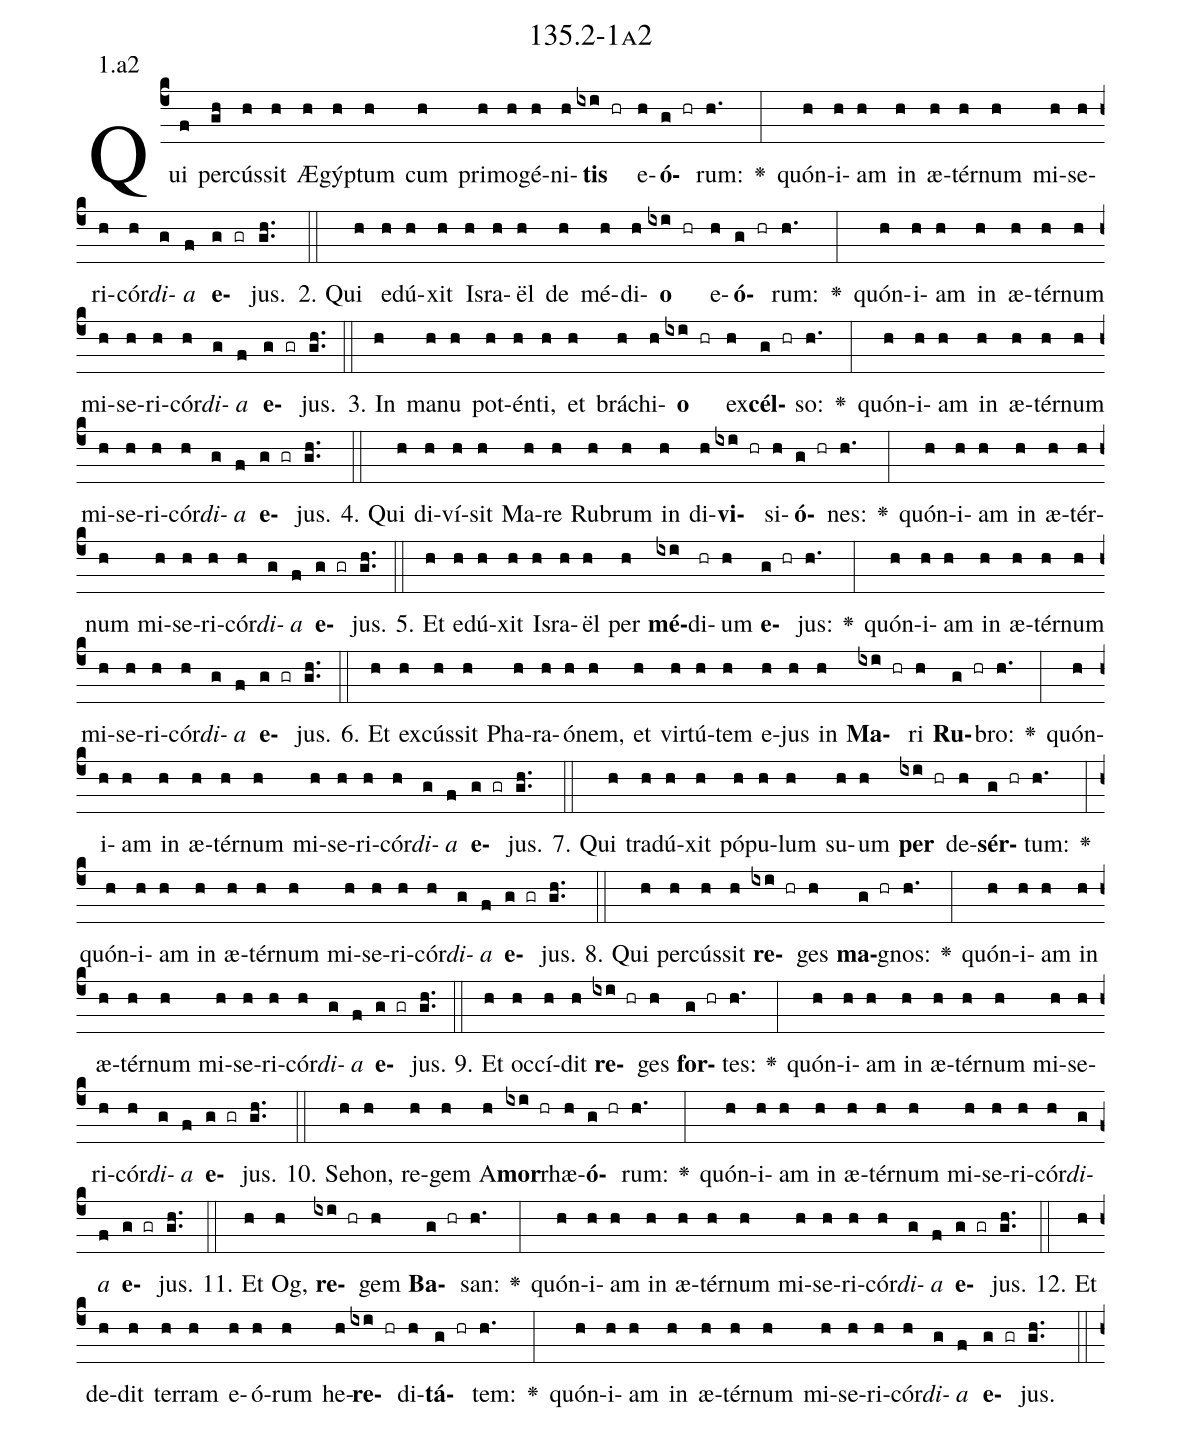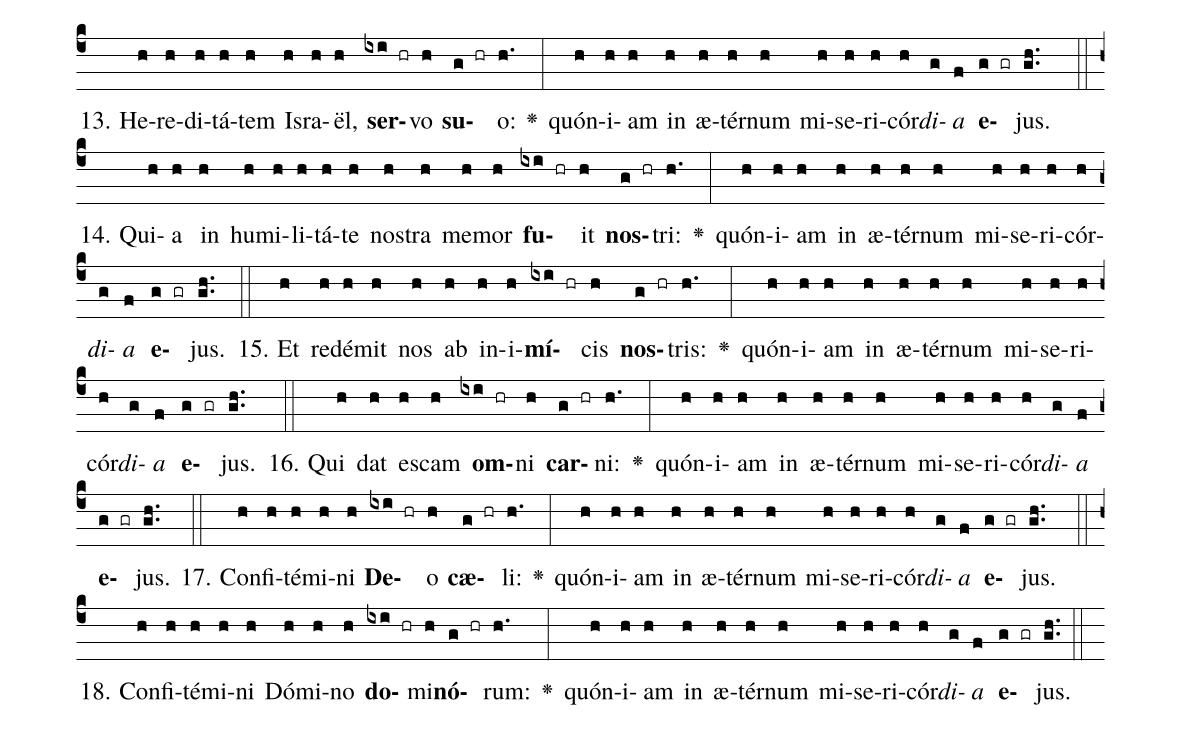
name: 135.2-1a2;
annotation: 1.a2;
%%
(c4)Qui(f) per(gh)cús(h)sit(h) Æ(h)gýp(h)tum(h) cum(h) pri(h)mo(h)gé(h)ni(h)<b>tis</b>(ixi hr) e(h)<b>ó</b>(g hr)rum:(h.) <v>\greheightstar</v>(:) quón(h)i(h)am(h) in(h) æ(h)tér(h)num(h) mi(h)se(h)ri(h)cór(h)<i>di</i>(g)<i>a</i>(f) <b>e</b>(g gr)jus.(gh..) (::)
2. Qui(h) e(h)dú(h)xit(h) Is(h)ra(h)ël(h) de(h) mé(h)di(h)<b>o</b>(ixi hr) e(h)<b>ó</b>(g hr)rum:(h.) <v>\greheightstar</v>(:) quón(h)i(h)am(h) in(h) æ(h)tér(h)num(h) mi(h)se(h)ri(h)cór(h)<i>di</i>(g)<i>a</i>(f) <b>e</b>(g gr)jus.(gh..) (::)
3. In(h) ma(h)nu(h) pot(h)én(h)ti,(h) et(h) brá(h)chi(h)<b>o</b>(ixi hr) ex(h)<b>cél</b>(g hr)so:(h.) <v>\greheightstar</v>(:) quón(h)i(h)am(h) in(h) æ(h)tér(h)num(h) mi(h)se(h)ri(h)cór(h)<i>di</i>(g)<i>a</i>(f) <b>e</b>(g gr)jus.(gh..) (::)
4. Qui(h) di(h)ví(h)sit(h) Ma(h)re(h) Ru(h)brum(h) in(h) di(h)<b>vi</b>(ixi hr)si(h)<b>ó</b>(g hr)nes:(h.) <v>\greheightstar</v>(:) quón(h)i(h)am(h) in(h) æ(h)tér(h)num(h) mi(h)se(h)ri(h)cór(h)<i>di</i>(g)<i>a</i>(f) <b>e</b>(g gr)jus.(gh..) (::)
5. Et(h) e(h)dú(h)xit(h) Is(h)ra(h)ël(h) per(h) <b>mé</b>(ixi)di(hr)um(h) <b>e</b>(g hr)jus:(h.) <v>\greheightstar</v>(:) quón(h)i(h)am(h) in(h) æ(h)tér(h)num(h) mi(h)se(h)ri(h)cór(h)<i>di</i>(g)<i>a</i>(f) <b>e</b>(g gr)jus.(gh..) (::)
6. Et(h) ex(h)cús(h)sit(h) Pha(h)ra(h)ó(h)nem,(h) et(h) vir(h)tú(h)tem(h) e(h)jus(h) in(h) <b>Ma</b>(ixi hr)ri(h) <b>Ru</b>(g hr)bro:(h.) <v>\greheightstar</v>(:) quón(h)i(h)am(h) in(h) æ(h)tér(h)num(h) mi(h)se(h)ri(h)cór(h)<i>di</i>(g)<i>a</i>(f) <b>e</b>(g gr)jus.(gh..) (::)
7. Qui(h) tra(h)dú(h)xit(h) pó(h)pu(h)lum(h) su(h)um(h) <b>per</b>(ixi hr) de(h)<b>sér</b>(g hr)tum:(h.) <v>\greheightstar</v>(:) quón(h)i(h)am(h) in(h) æ(h)tér(h)num(h) mi(h)se(h)ri(h)cór(h)<i>di</i>(g)<i>a</i>(f) <b>e</b>(g gr)jus.(gh..) (::)
8. Qui(h) per(h)cús(h)sit(h) <b>re</b>(ixi hr)ges(h) <b>ma</b>(g hr)gnos:(h.) <v>\greheightstar</v>(:) quón(h)i(h)am(h) in(h) æ(h)tér(h)num(h) mi(h)se(h)ri(h)cór(h)<i>di</i>(g)<i>a</i>(f) <b>e</b>(g gr)jus.(gh..) (::)
9. Et(h) oc(h)cí(h)dit(h) <b>re</b>(ixi hr)ges(h) <b>for</b>(g hr)tes:(h.) <v>\greheightstar</v>(:) quón(h)i(h)am(h) in(h) æ(h)tér(h)num(h) mi(h)se(h)ri(h)cór(h)<i>di</i>(g)<i>a</i>(f) <b>e</b>(g gr)jus.(gh..) (::)
10. Se(h)hon,(h) re(h)gem(h) A(h)<b>mor</b>(ixi hr)rhæ(h)<b>ó</b>(g hr)rum:(h.) <v>\greheightstar</v>(:) quón(h)i(h)am(h) in(h) æ(h)tér(h)num(h) mi(h)se(h)ri(h)cór(h)<i>di</i>(g)<i>a</i>(f) <b>e</b>(g gr)jus.(gh..) (::)
11. Et(h) Og,(h) <b>re</b>(ixi hr)gem(h) <b>Ba</b>(g hr)san:(h.) <v>\greheightstar</v>(:) quón(h)i(h)am(h) in(h) æ(h)tér(h)num(h) mi(h)se(h)ri(h)cór(h)<i>di</i>(g)<i>a</i>(f) <b>e</b>(g gr)jus.(gh..) (::)
12. Et(h) de(h)dit(h) ter(h)ram(h) e(h)ó(h)rum(h) he(h)<b>re</b>(ixi hr)di(h)<b>tá</b>(g hr)tem:(h.) <v>\greheightstar</v>(:) quón(h)i(h)am(h) in(h) æ(h)tér(h)num(h) mi(h)se(h)ri(h)cór(h)<i>di</i>(g)<i>a</i>(f) <b>e</b>(g gr)jus.(gh..) (::)
13. He(h)re(h)di(h)tá(h)tem(h) Is(h)ra(h)ël,(h) <b>ser</b>(ixi hr)vo(h) <b>su</b>(g hr)o:(h.) <v>\greheightstar</v>(:) quón(h)i(h)am(h) in(h) æ(h)tér(h)num(h) mi(h)se(h)ri(h)cór(h)<i>di</i>(g)<i>a</i>(f) <b>e</b>(g gr)jus.(gh..) (::)
14. Qui(h)a(h) in(h) hu(h)mi(h)li(h)tá(h)te(h) nos(h)tra(h) me(h)mor(h) <b>fu</b>(ixi hr)it(h) <b>nos</b>(g hr)tri:(h.) <v>\greheightstar</v>(:) quón(h)i(h)am(h) in(h) æ(h)tér(h)num(h) mi(h)se(h)ri(h)cór(h)<i>di</i>(g)<i>a</i>(f) <b>e</b>(g gr)jus.(gh..) (::)
15. Et(h) red(h)é(h)mit(h) nos(h) ab(h) in(h)i(h)<b>mí</b>(ixi hr)cis(h) <b>nos</b>(g hr)tris:(h.) <v>\greheightstar</v>(:) quón(h)i(h)am(h) in(h) æ(h)tér(h)num(h) mi(h)se(h)ri(h)cór(h)<i>di</i>(g)<i>a</i>(f) <b>e</b>(g gr)jus.(gh..) (::)
16. Qui(h) dat(h) es(h)cam(h) <b>om</b>(ixi hr)ni(h) <b>car</b>(g hr)ni:(h.) <v>\greheightstar</v>(:) quón(h)i(h)am(h) in(h) æ(h)tér(h)num(h) mi(h)se(h)ri(h)cór(h)<i>di</i>(g)<i>a</i>(f) <b>e</b>(g gr)jus.(gh..) (::)
17. Con(h)fi(h)té(h)mi(h)ni(h) <b>De</b>(ixi hr)o(h) <b>cæ</b>(g hr)li:(h.) <v>\greheightstar</v>(:) quón(h)i(h)am(h) in(h) æ(h)tér(h)num(h) mi(h)se(h)ri(h)cór(h)<i>di</i>(g)<i>a</i>(f) <b>e</b>(g gr)jus.(gh..) (::)
18. Con(h)fi(h)té(h)mi(h)ni(h) Dó(h)mi(h)no(h) <b>do</b>(ixi hr)mi(h)<b>nó</b>(g hr)rum:(h.) <v>\greheightstar</v>(:) quón(h)i(h)am(h) in(h) æ(h)tér(h)num(h) mi(h)se(h)ri(h)cór(h)<i>di</i>(g)<i>a</i>(f) <b>e</b>(g gr)jus.(gh..) (::)
